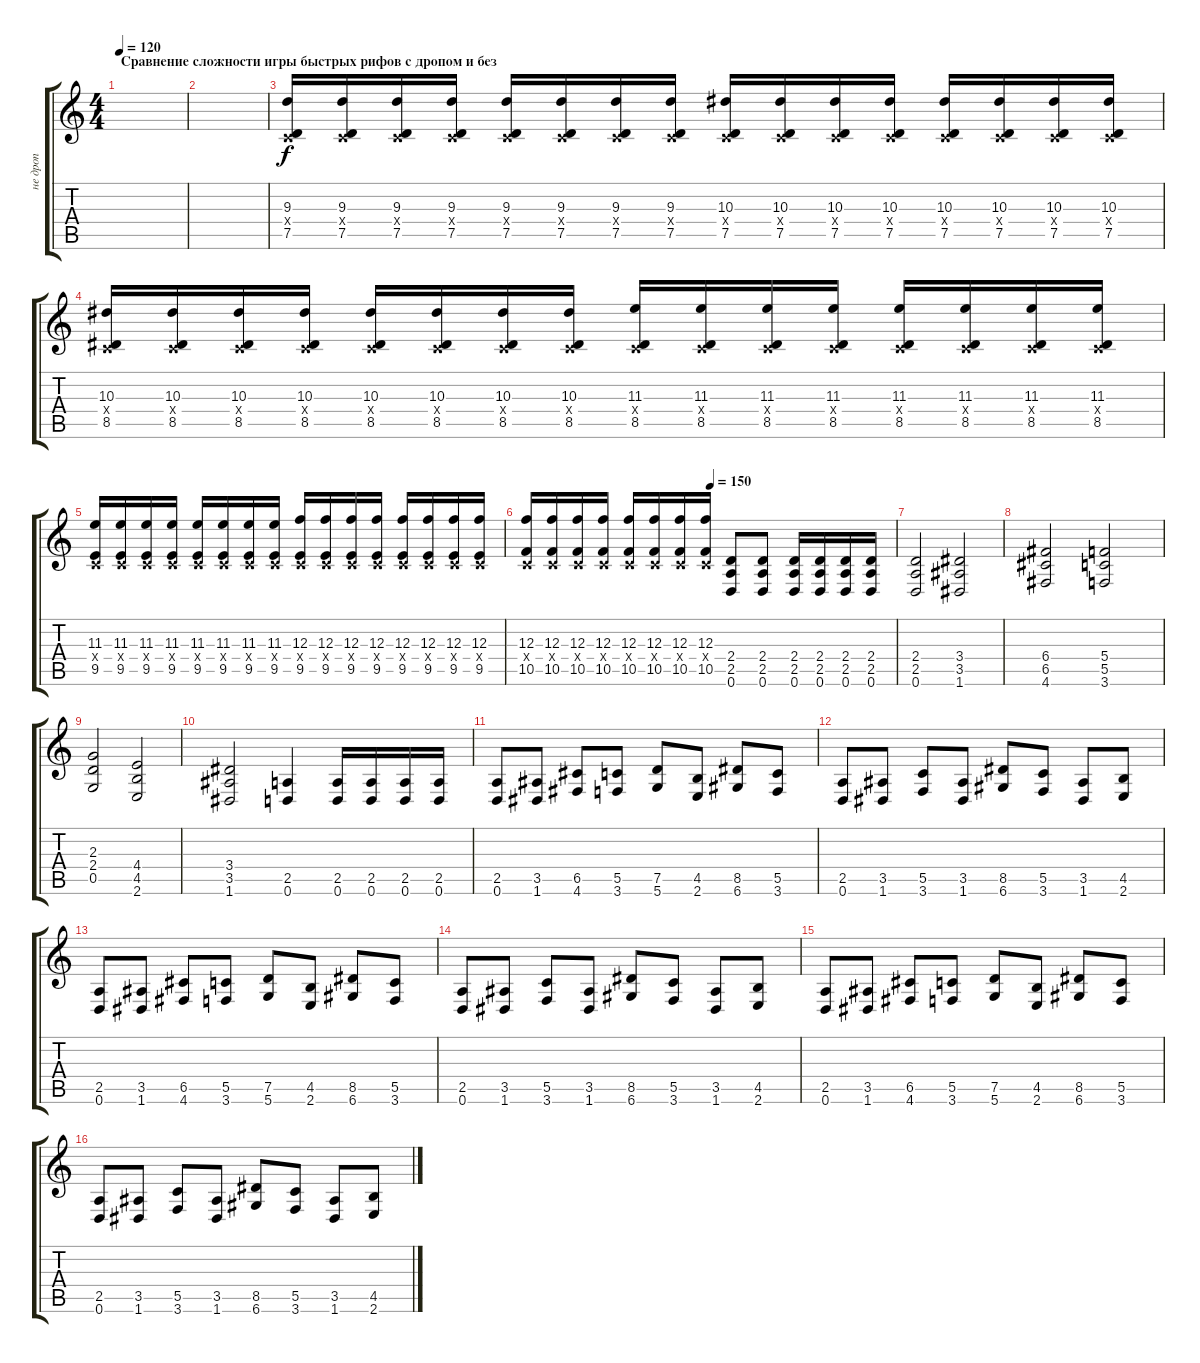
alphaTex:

\track ("не дроп" "не дроп") {instrument overdrivenguitar}
\staff {score tabs}
\tuning (D4 A3 F3 C3 G2 D2) {hide}
\ts (4 4)
\section ("" "Сравнение сложности игры быстрых рифов с дропом и без")
\tempo 120
\clef g2
\ks c
|
|
(9.3 0.4{x} 7.5).16 (9.3 0.4{x} 7.5).16 (9.3 0.4{x} 7.5).16 (9.3 0.4{x} 7.5).16 (9.3 0.4{x} 7.5).16 (9.3 0.4{x} 7.5).16 (9.3 0.4{x} 7.5).16 (9.3 0.4{x} 7.5).16 (10.3 0.4{x} 7.5).16 (10.3 0.4{x} 7.5).16 (10.3 0.4{x} 7.5).16 (10.3 0.4{x} 7.5).16 (10.3 0.4{x} 7.5).16 (10.3 0.4{x} 7.5).16 (10.3 0.4{x} 7.5).16 (10.3 0.4{x} 7.5).16 |
(10.3 0.4{x} 8.5).16 (10.3 0.4{x} 8.5).16 (10.3 0.4{x} 8.5).16 (10.3 0.4{x} 8.5).16 (10.3 0.4{x} 8.5).16 (10.3 0.4{x} 8.5).16 (10.3 0.4{x} 8.5).16 (10.3 0.4{x} 8.5).16 (11.3 0.4{x} 8.5).16 (11.3 0.4{x} 8.5).16 (11.3 0.4{x} 8.5).16 (11.3 0.4{x} 8.5).16 (11.3 0.4{x} 8.5).16 (11.3 0.4{x} 8.5).16 (11.3 0.4{x} 8.5).16 (11.3 0.4{x} 8.5).16 |
(11.3 0.4{x} 9.5).16 (11.3 0.4{x} 9.5).16 (11.3 0.4{x} 9.5).16 (11.3 0.4{x} 9.5).16 (11.3 0.4{x} 9.5).16 (11.3 0.4{x} 9.5).16 (11.3 0.4{x} 9.5).16 (11.3 0.4{x} 9.5).16 (12.3 0.4{x} 9.5).16 (12.3 0.4{x} 9.5).16 (12.3 0.4{x} 9.5).16 (12.3 0.4{x} 9.5).16 (12.3 0.4{x} 9.5).16 (12.3 0.4{x} 9.5).16 (12.3 0.4{x} 9.5).16 (12.3 0.4{x} 9.5).16 |
\tempo (150 0.5)
(12.3 0.4{x} 10.5).16 (12.3 0.4{x} 10.5).16 (12.3 0.4{x} 10.5).16 (12.3 0.4{x} 10.5).16 (12.3 0.4{x} 10.5).16 (12.3 0.4{x} 10.5).16 (12.3 0.4{x} 10.5).16 (12.3 0.4{x} 10.5).16 (2.4 2.5 0.6).8 (2.4 2.5 0.6).8 (2.4 2.5 0.6).16 (2.4 2.5 0.6).16 (2.4 2.5 0.6).16 (2.4 2.5 0.6).16 |
(2.4 2.5 0.6).2 (3.4 3.5 1.6).2 |
(6.4 6.5 4.6).2 (5.4 5.5 3.6).2 |
(2.3 2.4 0.5).2 (4.4 4.5 2.6).2 |
(3.4 3.5 1.6).2 (2.5 0.6).4 (2.5 0.6).16 (2.5 0.6).16 (2.5 0.6).16 (2.5 0.6).16 |
(2.5 0.6).8 (3.5 1.6).8 (6.5 4.6).8 (5.5 3.6).8 (7.5 5.6).8 (4.5 2.6).8 (8.5 6.6).8 (5.5 3.6).8 |
(2.5 0.6).8 (3.5 1.6).8 (5.5 3.6).8 (3.5 1.6).8 (8.5 6.6).8 (5.5 3.6).8 (3.5 1.6).8 (4.5 2.6).8 |
(2.5 0.6).8 (3.5 1.6).8 (6.5 4.6).8 (5.5 3.6).8 (7.5 5.6).8 (4.5 2.6).8 (8.5 6.6).8 (5.5 3.6).8 |
(2.5 0.6).8 (3.5 1.6).8 (5.5 3.6).8 (3.5 1.6).8 (8.5 6.6).8 (5.5 3.6).8 (3.5 1.6).8 (4.5 2.6).8 |
(2.5 0.6).8 (3.5 1.6).8 (6.5 4.6).8 (5.5 3.6).8 (7.5 5.6).8 (4.5 2.6).8 (8.5 6.6).8 (5.5 3.6).8 |
(2.5 0.6).8 (3.5 1.6).8 (5.5 3.6).8 (3.5 1.6).8 (8.5 6.6).8 (5.5 3.6).8 (3.5 1.6).8 (4.5 2.6).8
